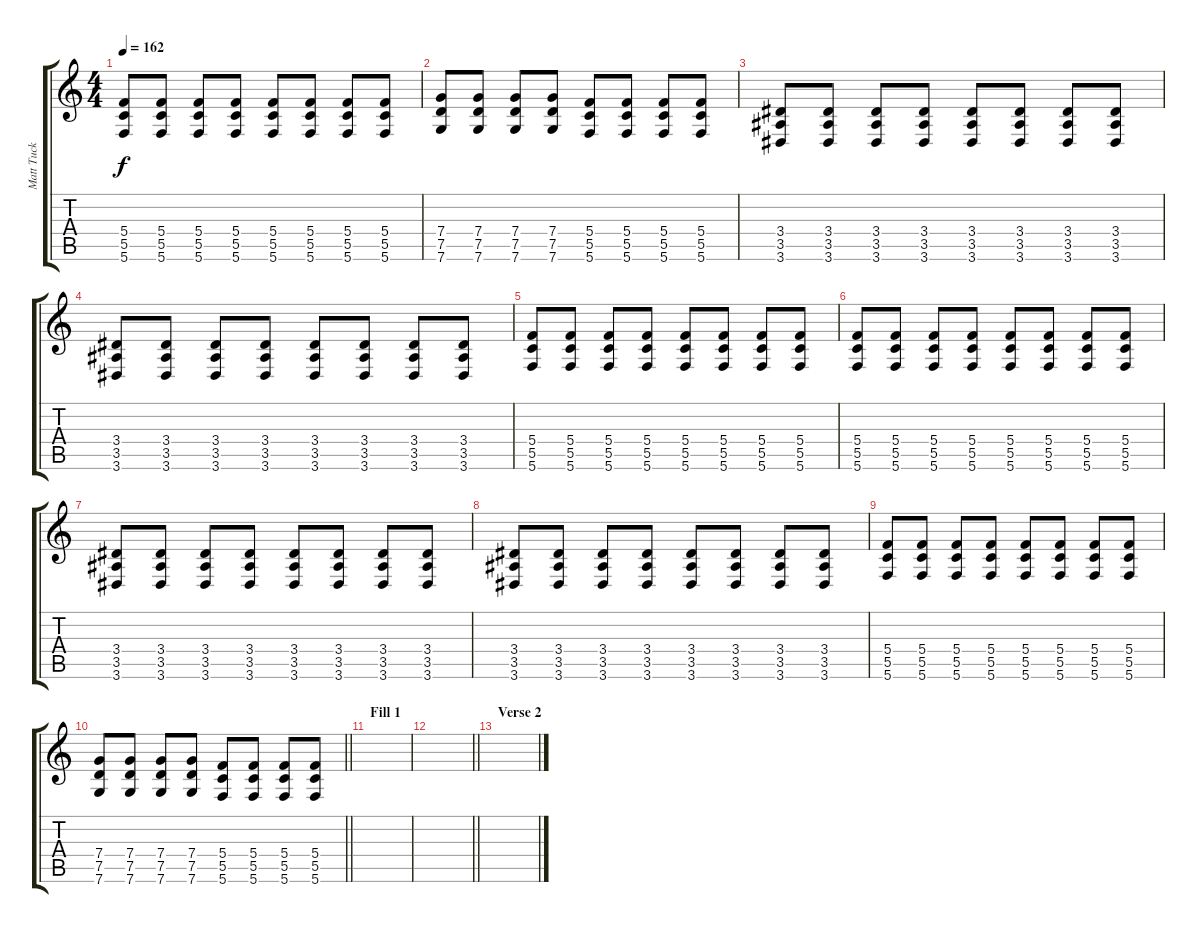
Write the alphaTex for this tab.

\track ("Matt Tuck" "Matt Tuck") {instrument distortionguitar}
\staff {score tabs}
\tuning (D4 A3 F3 C3 G2 C2) {hide}
\ts (4 4)
\tempo 162
\clef g2
\ks c
(5.4 5.5 5.6).8{dy f} (5.4 5.5 5.6).8 (5.4 5.5 5.6).8 (5.4 5.5 5.6).8 (5.4 5.5 5.6).8 (5.4 5.5 5.6).8 (5.4 5.5 5.6).8 (5.4 5.5 5.6).8 |
(7.4 7.5 7.6).8 (7.4 7.5 7.6).8 (7.4 7.5 7.6).8 (7.4 7.5 7.6).8 (5.4 5.5 5.6).8 (5.4 5.5 5.6).8 (5.4 5.5 5.6).8 (5.4 5.5 5.6).8 |
(3.4 3.5 3.6).8 (3.4 3.5 3.6).8 (3.4 3.5 3.6).8 (3.4 3.5 3.6).8 (3.4 3.5 3.6).8 (3.4 3.5 3.6).8 (3.4 3.5 3.6).8 (3.4 3.5 3.6).8 |
(3.4 3.5 3.6).8 (3.4 3.5 3.6).8 (3.4 3.5 3.6).8 (3.4 3.5 3.6).8 (3.4 3.5 3.6).8 (3.4 3.5 3.6).8 (3.4 3.5 3.6).8 (3.4 3.5 3.6).8 |
(5.4 5.5 5.6).8 (5.4 5.5 5.6).8 (5.4 5.5 5.6).8 (5.4 5.5 5.6).8 (5.4 5.5 5.6).8 (5.4 5.5 5.6).8 (5.4 5.5 5.6).8 (5.4 5.5 5.6).8 |
(5.4 5.5 5.6).8 (5.4 5.5 5.6).8 (5.4 5.5 5.6).8 (5.4 5.5 5.6).8 (5.4 5.5 5.6).8 (5.4 5.5 5.6).8 (5.4 5.5 5.6).8 (5.4 5.5 5.6).8 |
(3.4 3.5 3.6).8 (3.4 3.5 3.6).8 (3.4 3.5 3.6).8 (3.4 3.5 3.6).8 (3.4 3.5 3.6).8 (3.4 3.5 3.6).8 (3.4 3.5 3.6).8 (3.4 3.5 3.6).8 |
(3.4 3.5 3.6).8 (3.4 3.5 3.6).8 (3.4 3.5 3.6).8 (3.4 3.5 3.6).8 (3.4 3.5 3.6).8 (3.4 3.5 3.6).8 (3.4 3.5 3.6).8 (3.4 3.5 3.6).8 |
(5.4 5.5 5.6).8 (5.4 5.5 5.6).8 (5.4 5.5 5.6).8 (5.4 5.5 5.6).8 (5.4 5.5 5.6).8 (5.4 5.5 5.6).8 (5.4 5.5 5.6).8 (5.4 5.5 5.6).8 |
\barLineRight lightlight
(7.4 7.5 7.6).8 (7.4 7.5 7.6).8 (7.4 7.5 7.6).8 (7.4 7.5 7.6).8 (5.4 5.5 5.6).8 (5.4 5.5 5.6).8 (5.4 5.5 5.6).8 (5.4 5.5 5.6).8 |
\section ("" "Fill 1")
|
\barLineRight lightlight
|
\section ("" "Verse 2")
